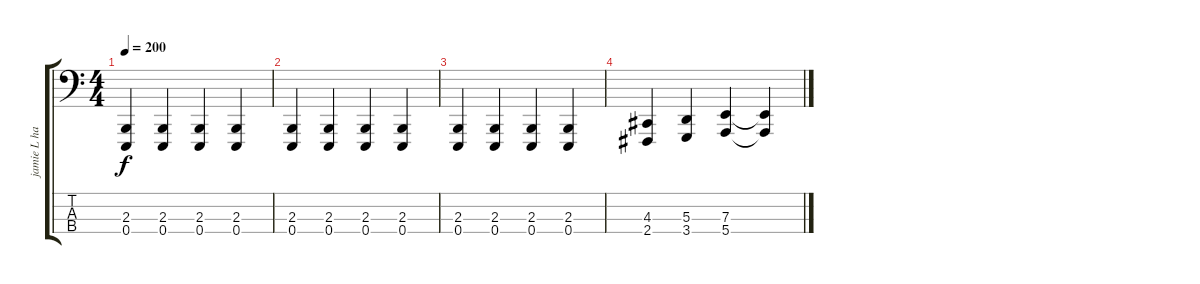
\track ("jamie L hand" "jamie L ha") {instrument acousticgrandpiano}
\staff {score tabs}
\tuning (G2 D2 A1 E1) {hide}
\ts (4 4)
\tempo 200
\clef f4
\ks c
(2.3 0.4).4{dy f} (2.3 0.4).4 (2.3 0.4).4 (2.3 0.4).4 |
(2.3 0.4).4 (2.3 0.4).4 (2.3 0.4).4 (2.3 0.4).4 |
(2.3 0.4).4 (2.3 0.4).4 (2.3 0.4).4 (2.3 0.4).4 |
(4.3 2.4).4 (5.3 3.4).4 (7.3 5.4).4 (7.3{t} 5.4{t}).4
